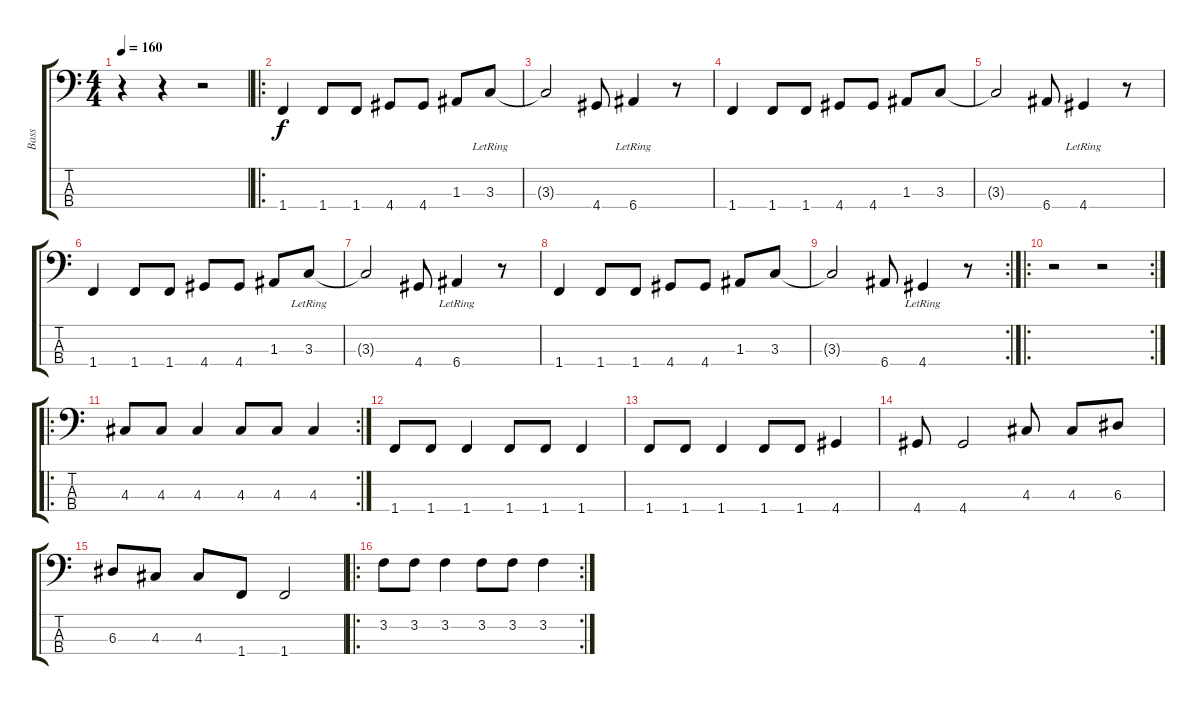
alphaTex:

\track ("Bass" "Bass") {instrument electricbassfinger}
\staff {score tabs}
\tuning (G2 D2 A1 E1) {hide}
\ts (4 4)
\tempo 160
\clef f4
\ks c
r.4{dy f} r.4 r.2 |
\ro
1.4.4 1.4.8 1.4.8 4.4.8 4.4.8 1.3.8 3.3{lr}.8 |
3.3{t}.2 4.4.8 6.4{lr}.4 r.8 |
1.4.4 1.4.8 1.4.8 4.4.8 4.4.8 1.3.8 3.3.8 |
3.3{t}.2 6.4.8 4.4{lr}.4 r.8 |
1.4.4 1.4.8 1.4.8 4.4.8 4.4.8 1.3.8 3.3{lr}.8 |
3.3{t}.2 4.4.8 6.4{lr}.4 r.8 |
1.4.4 1.4.8 1.4.8 4.4.8 4.4.8 1.3.8 3.3.8 |
\rc 2
3.3{t}.2 6.4.8 4.4{lr}.4 r.8 |
\ro
\rc 2
r.2 r.2 |
\ro
\rc 2
4.3.8 4.3.8 4.3.4 4.3.8 4.3.8 4.3.4 |
1.4.8 1.4.8 1.4.4 1.4.8 1.4.8 1.4.4 |
1.4.8 1.4.8 1.4.4 1.4.8 1.4.8 4.4.4 |
4.4.8 4.4.2 4.3.8 4.3.8 6.3.8 |
6.3.8 4.3.8 4.3.8 1.4.8 1.4.2 |
\ro
\rc 2
3.2.8 3.2.8 3.2.4 3.2.8 3.2.8 3.2.4
